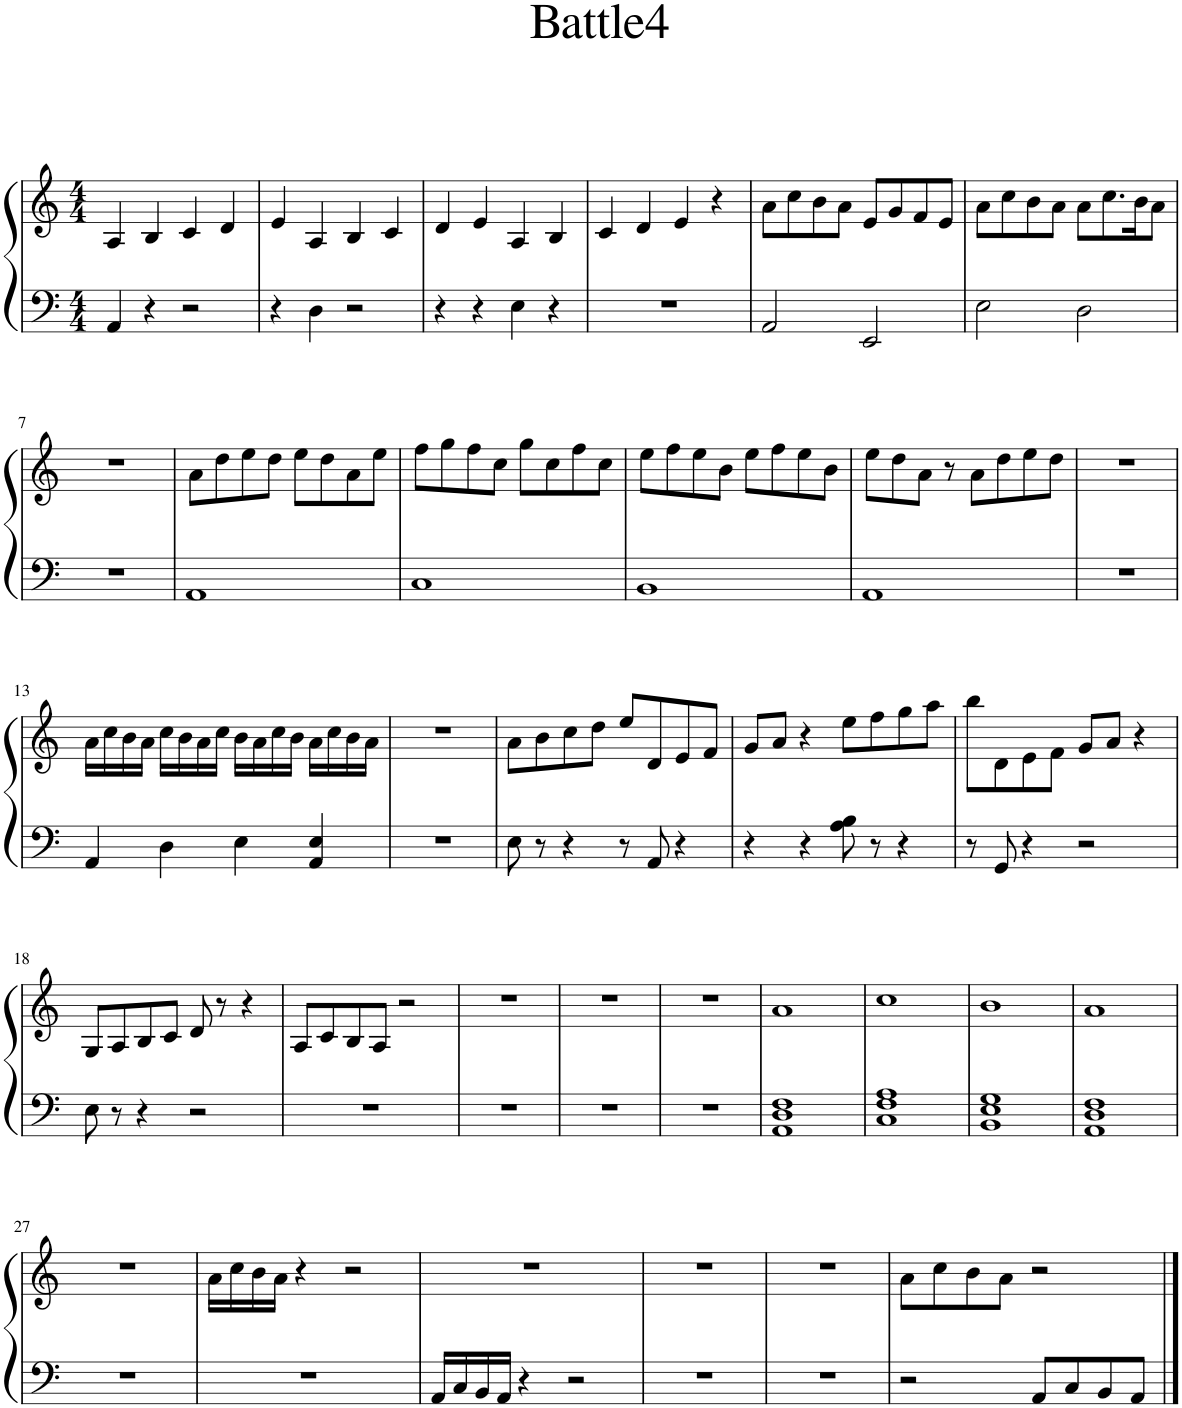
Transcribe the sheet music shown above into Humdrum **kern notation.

**kern	**kern
*part1	*part1
*staff2	*staff1
*I"Piano	*
*I'Pno.	*
*clefF4	*clefG2
*k[]	*k[]
*M4/4	*M4/4
=1	=1
4AA/	4A/
4r	4B/
2r	4c/
.	4d/
=2	=2
4r	4e/
4D\	4A/
2r	4B/
.	4c/
=3	=3
4r	4d/
4r	4e/
4E\	4A/
4r	4B/
=4	=4
1r	4c/
.	4d/
.	4e/
.	4r
=5	=5
2AA/	8a\L
.	8cc\
.	8b\
.	8a\J
2EE/	8e/L
.	8g/
.	8f/
.	8e/J
=6	=6
2E\	8a\L
.	8cc\
.	8b\
.	8a\J
2D\	8a\L
.	8.cc\
.	16b\K
.	8a\J
!!LO:LB:g=z
=7	=7
1r	1r
=8	=8
1AA	8a\L
.	8dd\
.	8ee\
.	8dd\J
.	8ee\L
.	8dd\
.	8a\
.	8ee\J
=9	=9
1C	8ff\L
.	8gg\
.	8ff\
.	8cc\J
.	8gg\L
.	8cc\
.	8ff\
.	8cc\J
=10	=10
1BB	8ee\L
.	8ff\
.	8ee\
.	8b\J
.	8ee\L
.	8ff\
.	8ee\
.	8b\J
=11	=11
1AA	8ee\L
.	8dd\
.	8a\J
.	8r
.	8a\L
.	8dd\
.	8ee\
.	8dd\J
=12	=12
1r	1r
!!LO:LB:g=z
=13	=13
4AA/	16a\LL
.	16cc\
.	16b\
.	16a\JJ
4D\	16cc\LL
.	16b\
.	16a\
.	16cc\JJ
4E\	16b\LL
.	16a\
.	16cc\
.	16b\JJ
4AA/ 4E/	16a\LL
.	16cc\
.	16b\
.	16a\JJ
=14	=14
1r	1r
=15	=15
8E\	8a\L
8r	8b\
4r	8cc\
.	8dd\J
8r	8ee/L
8AA/	8d/
4r	8e/
.	8f/J
=16	=16
4r	8g/L
.	8a/J
4r	4r
8A\ 8B\	8ee\L
8r	8ff\
4r	8gg\
.	8aa\J
=17	=17
8r	8bb\L
8GG/	8d\
4r	8e\
.	8f\J
2r	8g/L
.	8a/J
.	4r
!!LO:LB:g=z
=18	=18
8E\	8G/L
8r	8A/
4r	8B/
.	8c/J
2r	8d/
.	8r
.	4r
=19	=19
1r	8A/L
.	8c/
.	8B/
.	8A/J
.	2r
=20	=20
1r	1r
=21	=21
1r	1r
=22	=22
1r	1r
=23	=23
1AA 1D 1F	1a
=24	=24
1C 1F 1A	1cc
=25	=25
1BB 1E 1G	1b
=26	=26
1AA 1D 1F	1a
!!LO:LB:g=z
=27	=27
1r	1r
=28	=28
1r	16a\LL
.	16cc\
.	16b\
.	16a\JJ
.	4r
.	2r
=29	=29
16AA/LL	1r
16C/	.
16BB/	.
16AA/JJ	.
4r	.
2r	.
=30	=30
1r	1r
=31	=31
1r	1r
=32	=32
2r	8a\L
.	8cc\
.	8b\
.	8a\J
8AA/L	2r
8C/	.
8BB/	.
8AA/J	.
==	==
*-	*-
